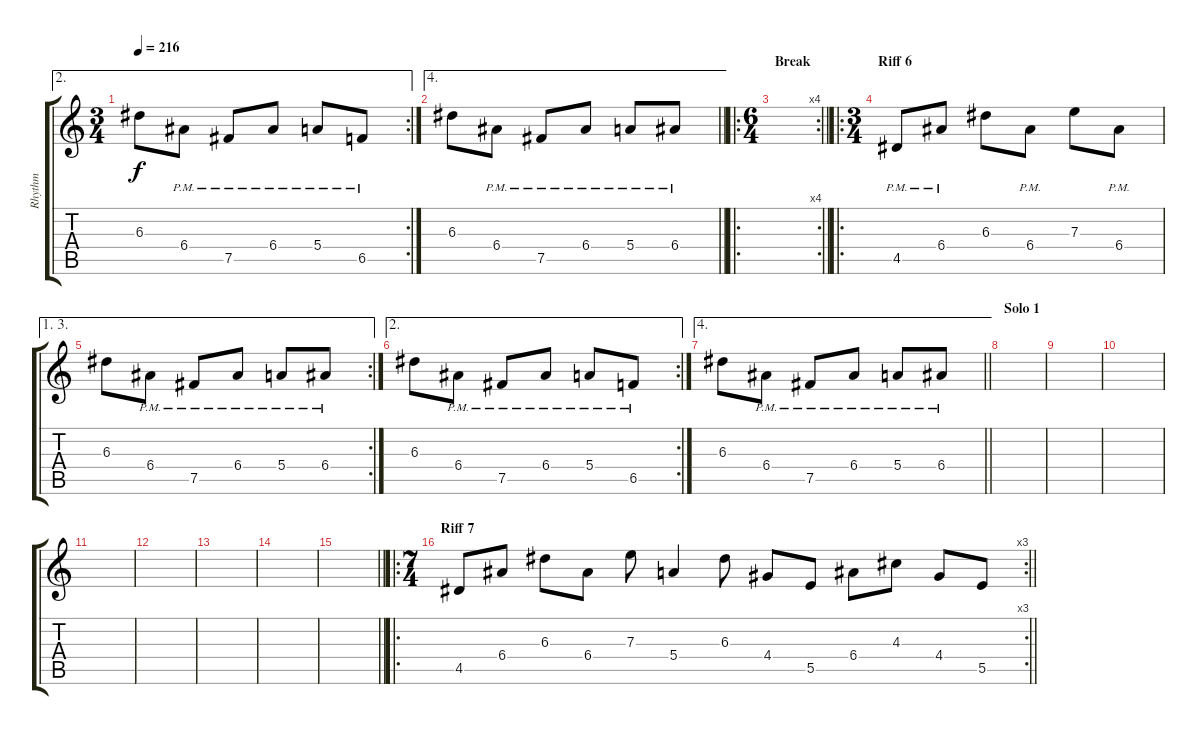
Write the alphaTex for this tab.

\track ("Rhythm" "Rhythm") {instrument distortionguitar}
\staff {score tabs}
\tuning (Gb4 Db4 A3 E3 B2 Gb2) {hide}
\ae 2
\rc 2
\ts (3 4)
\tempo 216
\clef g2
\ks c
6.3.8{dy f} 6.4{pm}.8 7.5{pm}.8 6.4{pm}.8 5.4{pm}.8 6.5{pm}.8 |
\ae 4
\barLineRight lightlight
6.3.8 6.4{pm}.8 7.5{pm}.8 6.4{pm}.8 5.4{pm}.8 6.4{pm}.8 |
\ro
\rc 4
\ts (6 4)
\section ("" "Break")
\barLineRight lightlight
|
\ro
\ts (3 4)
\section ("" "Riff 6")
4.5{pm}.8 6.4{pm}.8 6.3.8 6.4{pm}.8 7.3.8 6.4{pm}.8 |
\ae (1 3)
\rc 2
6.3.8 6.4{pm}.8 7.5{pm}.8 6.4{pm}.8 5.4{pm}.8 6.4{pm}.8 |
\ae 2
\rc 2
6.3.8 6.4{pm}.8 7.5{pm}.8 6.4{pm}.8 5.4{pm}.8 6.5{pm}.8 |
\ae 4
\barLineRight lightlight
6.3.8 6.4{pm}.8 7.5{pm}.8 6.4{pm}.8 5.4{pm}.8 6.4{pm}.8 |
\section ("" "Solo 1")
|
|
|
|
|
|
|
\barLineRight lightlight
|
\ro
\rc 3
\ts (7 4)
\section ("" "Riff 7")
\barLineRight lightlight
4.5.8 6.4.8 6.3.8 6.4.8 7.3.8 5.4.4 6.3.8 4.4.8 5.5.8 6.4.8 4.3.8 4.4.8 5.5.8
